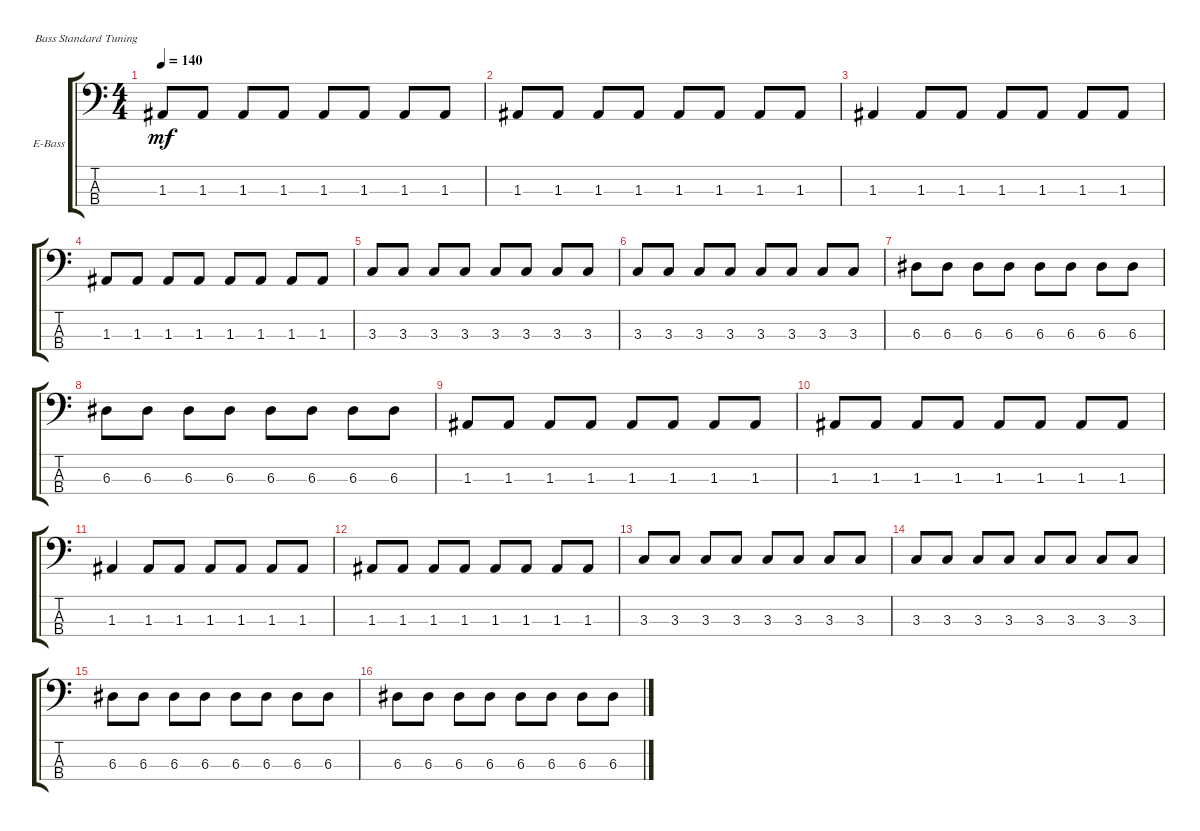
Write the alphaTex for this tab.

\defaultSystemsLayout 4
\bracketExtendMode groupsimilarinstruments
\firstSystemTrackNameOrientation horizontal
\otherSystemsTrackNameOrientation horizontal
\track ("Electric Bass" "E-Bass") {instrument electricbassfinger}
\staff {score tabs}
\tuning (G2 D2 A1 E1)
\ts (4 4)
\tempo 140
\clef f4
\scale
0.333333
\ks c
1.3.8{dy mf} 1.3.8 1.3.8 1.3.8 1.3.8 1.3.8 1.3.8 1.3.8 |
\scale
0.333333 1.3.8 1.3.8 1.3.8 1.3.8 1.3.8 1.3.8 1.3.8 1.3.8 |
\scale
0.333333 1.3.4 1.3.8 1.3.8 1.3.8 1.3.8 1.3.8 1.3.8 |
\scale
0.333333 1.3.8 1.3.8 1.3.8 1.3.8 1.3.8 1.3.8 1.3.8 1.3.8 |
\scale
0.333333 3.3.8 3.3.8 3.3.8 3.3.8 3.3.8 3.3.8 3.3.8 3.3.8 |
\scale
0.333333 3.3.8 3.3.8 3.3.8 3.3.8 3.3.8 3.3.8 3.3.8 3.3.8 |
\scale
0.333333 6.3.8 6.3.8 6.3.8 6.3.8 6.3.8 6.3.8 6.3.8 6.3.8 |
\scale
0.333333 6.3.8 6.3.8 6.3.8 6.3.8 6.3.8 6.3.8 6.3.8 6.3.8 |
\scale
0.333333 1.3.8 1.3.8 1.3.8 1.3.8 1.3.8 1.3.8 1.3.8 1.3.8 |
\scale
0.333333 1.3.8 1.3.8 1.3.8 1.3.8 1.3.8 1.3.8 1.3.8 1.3.8 |
\scale
0.333333 1.3.4 1.3.8 1.3.8 1.3.8 1.3.8 1.3.8 1.3.8 |
\scale
0.333333 1.3.8 1.3.8 1.3.8 1.3.8 1.3.8 1.3.8 1.3.8 1.3.8 |
\scale
0.333333 3.3.8 3.3.8 3.3.8 3.3.8 3.3.8 3.3.8 3.3.8 3.3.8 |
\scale
0.333333 3.3.8 3.3.8 3.3.8 3.3.8 3.3.8 3.3.8 3.3.8 3.3.8 |
\scale
0.333333 6.3.8 6.3.8 6.3.8 6.3.8 6.3.8 6.3.8 6.3.8 6.3.8 |
\scale
0.333333 6.3.8 6.3.8 6.3.8 6.3.8 6.3.8 6.3.8 6.3.8 6.3.8
